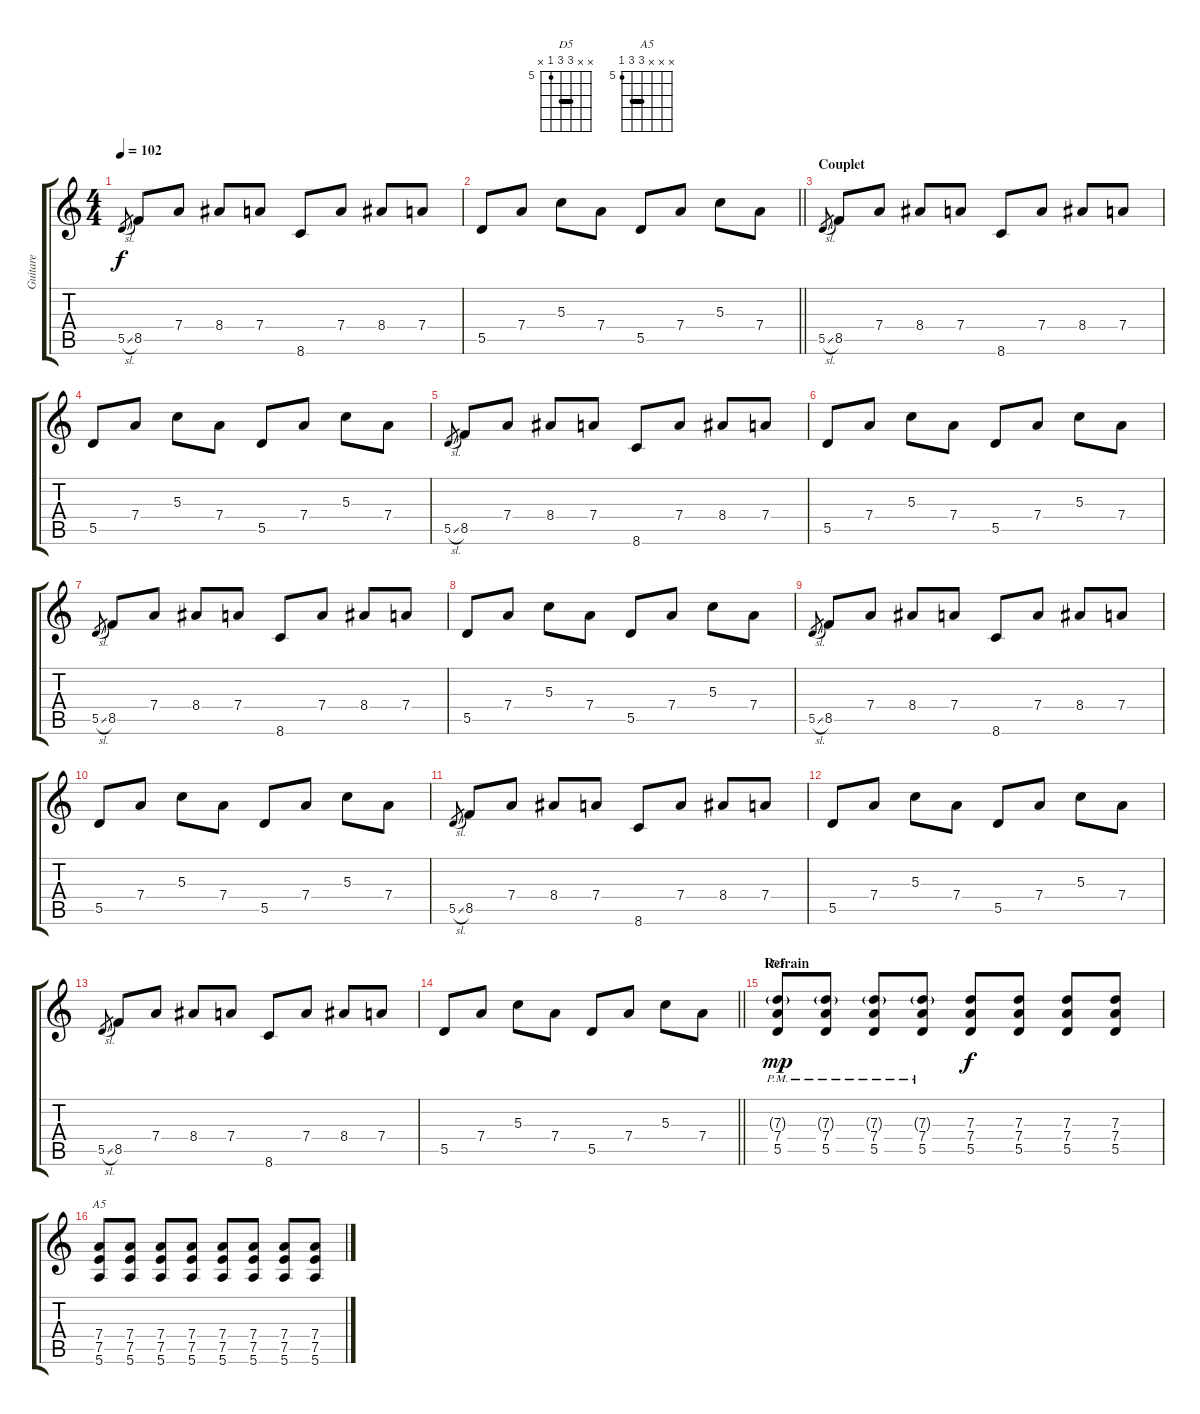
\track ("Guitare" "Guitare") {instrument electricguitarmuted}
\staff {score tabs}
\tuning (E4 B3 G3 D3 A2 E2) {hide}
\chord ("D5" x x 7 7 5 x) {firstfret 5 barre 7}
\chord ("A5" x x x 7 7 5) {firstfret 5 barre 7}
\ts (4 4)
\tempo 102
\clef g2
\ks c
5.5{sl}.8{gr dy f} 8.5.8 7.4.8 8.4.8 7.4.8 8.6.8 7.4.8 8.4.8 7.4.8 |
\barLineRight lightlight
5.5.8 7.4.8 5.3.8 7.4.8 5.5.8 7.4.8 5.3.8 7.4.8 |
\section ("" "Couplet")
5.5{sl}.8{gr} 8.5.8 7.4.8 8.4.8 7.4.8 8.6.8 7.4.8 8.4.8 7.4.8 |
5.5.8 7.4.8 5.3.8 7.4.8 5.5.8 7.4.8 5.3.8 7.4.8 |
5.5{sl}.8{gr} 8.5.8 7.4.8 8.4.8 7.4.8 8.6.8 7.4.8 8.4.8 7.4.8 |
5.5.8 7.4.8 5.3.8 7.4.8 5.5.8 7.4.8 5.3.8 7.4.8 |
5.5{sl}.8{gr} 8.5.8 7.4.8 8.4.8 7.4.8 8.6.8 7.4.8 8.4.8 7.4.8 |
5.5.8 7.4.8 5.3.8 7.4.8 5.5.8 7.4.8 5.3.8 7.4.8 |
5.5{sl}.8{gr} 8.5.8 7.4.8 8.4.8 7.4.8 8.6.8 7.4.8 8.4.8 7.4.8 |
5.5.8 7.4.8 5.3.8 7.4.8 5.5.8 7.4.8 5.3.8 7.4.8 |
5.5{sl}.8{gr} 8.5.8 7.4.8 8.4.8 7.4.8 8.6.8 7.4.8 8.4.8 7.4.8 |
5.5.8 7.4.8 5.3.8 7.4.8 5.5.8 7.4.8 5.3.8 7.4.8 |
5.5{sl}.8{gr} 8.5.8 7.4.8 8.4.8 7.4.8 8.6.8 7.4.8 8.4.8 7.4.8 |
\barLineRight lightlight
5.5.8 7.4.8 5.3.8 7.4.8 5.5.8 7.4.8 5.3.8 7.4.8 |
\section ("" "Refrain")
(7.3{g} 7.4{pm} 5.5{pm}).8{ch "D5" dy mp} (7.3{g pm} 7.4{pm} 5.5{pm}).8 (7.3{g pm} 7.4{pm} 5.5{pm}).8 (7.3{g pm} 7.4{pm} 5.5{pm}).8 (7.3 7.4 5.5).8{dy f} (7.3 7.4 5.5).8 (7.3 7.4 5.5).8 (7.3 7.4 5.5).8 |
(7.4 7.5 5.6).8{ch "A5"} (7.4 7.5 5.6).8 (7.4 7.5 5.6).8 (7.4 7.5 5.6).8 (7.4 7.5 5.6).8 (7.4 7.5 5.6).8 (7.4 7.5 5.6).8 (7.4 7.5 5.6).8
